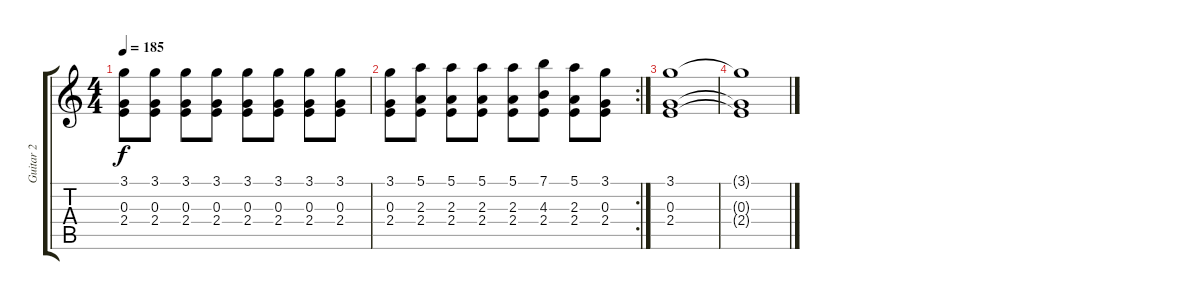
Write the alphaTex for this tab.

\track ("Guitar 2" "Guitar 2") {instrument distortionguitar}
\staff {score tabs}
\tuning (E4 B3 G3 D3 A2 D2) {hide}
\ts (4 4)
\tempo 185
\clef g2
\ks c
(3.1 0.3 2.4).8{dy f} (3.1 0.3 2.4).8 (3.1 0.3 2.4).8 (3.1 0.3 2.4).8 (3.1 0.3 2.4).8 (3.1 0.3 2.4).8 (3.1 0.3 2.4).8 (3.1 0.3 2.4).8 |
\rc 2
(3.1 0.3 2.4).8 (5.1 2.3 2.4).8 (5.1 2.3 2.4).8 (5.1 2.3 2.4).8 (5.1 2.3 2.4).8 (7.1 4.3 2.4).8 (5.1 2.3 2.4).8 (3.1 0.3 2.4).8 |
(3.1 0.3 2.4).1 |
(3.1{t} 0.3{t} 2.4{t}).1
